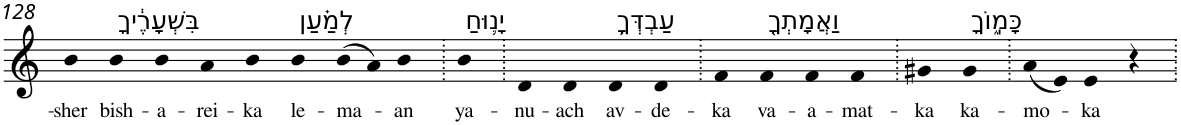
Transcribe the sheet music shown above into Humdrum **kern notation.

**kern	**text
*part1	*part1
*staff1	*staff1
*I"Piano	*
*I'Pno	*
!!LO:PB:g=z
*clefG2	*
*k[]	*
=128	=128
!	!LO:LY:b
4b	-sher
!LO:TX:a:t=בִּשְׁעָרֶ֔יךָ	!
!	!LO:LY:b
4b	bish-
!	!LO:LY:b
4b	-a-
!	!LO:LY:b
4a	-rei-
!	!LO:LY:b
4b	-ka
!LO:TX:a:t=לְמַ֗עַן	!
!	!LO:LY:b
4b	le-
!	!LO:LY:b
(8b	-ma-
8a)	.
!	!LO:LY:b
4b	-an
=129.	=129.
!LO:TX:a:t=יָנ֛וּחַ	!
!	!LO:LY:b
4b	ya-
=130.	=130.
!	!LO:LY:b
4d	-nu-
!	!LO:LY:b
4d	-ach
!LO:TX:a:t=עַבְדְּךָ֥	!
!	!LO:LY:b
4d	av-
!	!LO:LY:b
4d	-de-
=131.	=131.
!	!LO:LY:b
4f	-ka
!LO:TX:a:t=וַאֲמָתְךָ֖	!
!	!LO:LY:b
4f	va-
!	!LO:LY:b
4f	-a-
!	!LO:LY:b
4f	-mat-
=132.	=132.
!	!LO:LY:b
4g#X	-ka
!LO:TX:a:t=כָּמֽ֑וֹךָ	!
!	!LO:LY:b
4g#	ka-
=133.	=133.
!	!LO:LY:b
(8a	-mo-
8e)	.
!	!LO:LY:b
4e	-ka
4r	.
=.	=.
*-	*-
